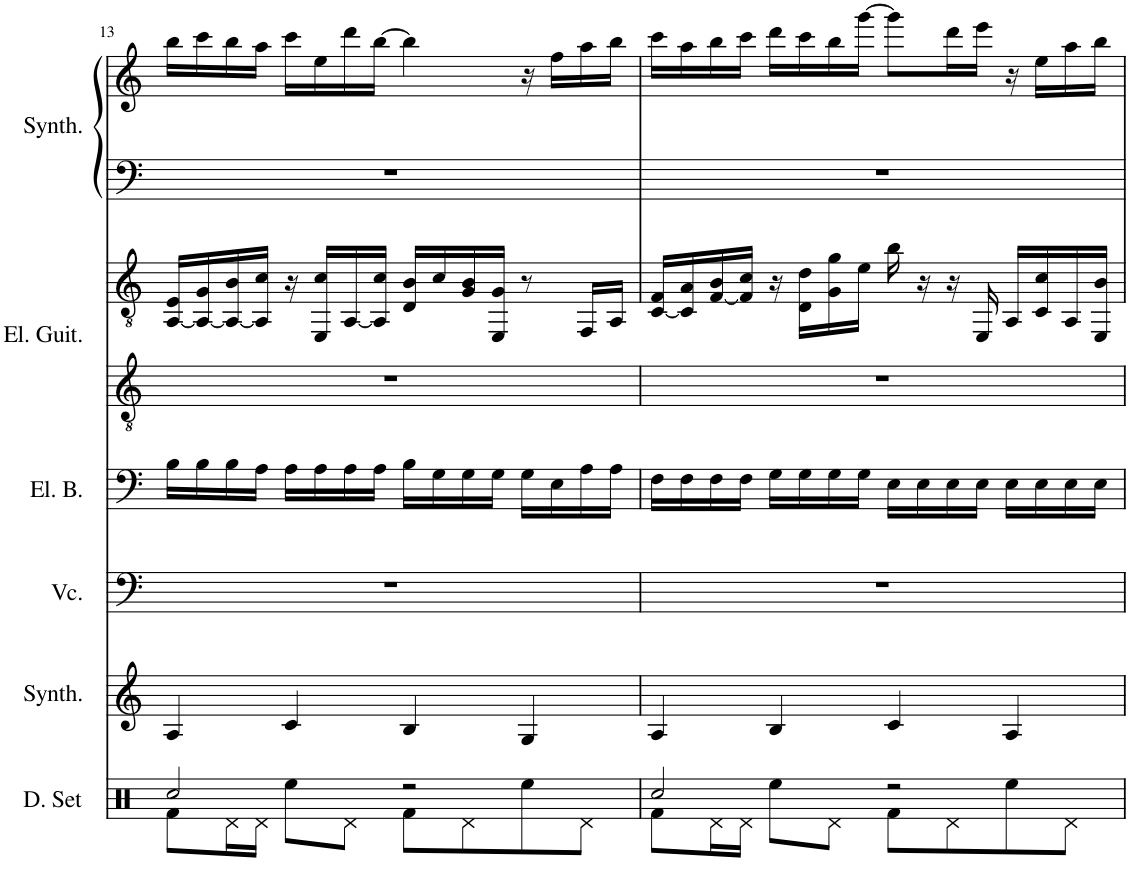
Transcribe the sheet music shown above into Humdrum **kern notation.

**kern	**kern	**kern	**kern	**kern	**kern	**kern	**kern
*part6	*part5	*part4	*part3	*part2	*part2	*part1	*part1
*staff8	*staff7	*staff6	*staff5	*staff4	*staff3	*staff2	*staff1
*I"架子鼓	*I"回响合成器	*I"大提琴	*I"电贝斯	*I"电子吉他	*	*I"合唱合成器	*
!!LO:PB:g=z
*clefX	*clefG2	*clefF4	*clefF4	*clefGv2	*clefGv2	*clefF4	*clefG2
*	*	*	*Trd7c12	*	*	*	*
*k[]	*k[]	*k[]	*k[]	*k[]	*k[]	*k[]	*k[]
*M4/4	*M4/4	*M4/4	*M4/4	*M4/4	*M4/4	*M4/4	*M4/4
=13	=13	=13	=13	=13	=13	=13	=13
*^	*	*	*	*	*	*	*
2Rcc/	8Rf\L	4A/	1r	16B\LL	1r	[16AA/ 16E/LL	1r	16bb\LL
.	.	.	.	16B\	.	16AA/_ 16G/	.	16ccc\
.	16Rd\L	.	.	16B\	.	16AA/_ 16B/	.	16bb\
.	16Rd\JJ	.	.	16A\JJ	.	16AA/] 16c/JJ	.	16aa\JJ
.	8Ree\L	4c/	.	16A\LL	.	16r	.	16ccc\LL
.	.	.	.	16A\	.	16EE/ 16c/LL	.	16ee\
.	8Rd\J	.	.	16A\	.	[16AA/	.	16ddd\
.	.	.	.	16A\JJ	.	16AA/] 16c/JJ	.	[16bb\JJ
2r	8Rf\L	4B/	.	16B\LL	.	16D/ 16B/LL	.	4bb\]
.	.	.	.	16G\	.	16c/	.	.
.	8Rd\	.	.	16G\	.	16G/ 16B/	.	.
.	.	.	.	16G\JJ	.	16EE/ 16G/JJ	.	.
.	8Ree\	4G/	.	16G\LL	.	8r	.	16r
.	.	.	.	16E\	.	.	.	16ff\LL
.	8Rd\J	.	.	16A\	.	16FF/LL	.	16aa\
.	.	.	.	16A\JJ	.	16AA/JJ	.	16bb\JJ
=14	=14	=14	=14	=14	=14	=14	=14	=14
2Rcc/	8Rf\L	4A/	1r	16F\LL	1r	[16C/ 16F/LL	1r	16ccc\LL
.	.	.	.	16F\	.	16C/] 16A/	.	16aa\
.	16Rd\L	.	.	16F\	.	[16F/ 16B/	.	16bb\
.	16Rd\JJ	.	.	16F\JJ	.	16F/] 16c/JJ	.	16ccc\JJ
.	8Ree\L	4B/	.	16G\LL	.	16r	.	16ddd\LL
.	.	.	.	16G\	.	16D\ 16d\LL	.	16ccc\
.	8Rd\J	.	.	16G\	.	16G\ 16g\	.	16bb\
.	.	.	.	16G\JJ	.	16e\JJ	.	[16ggg\JJ
2r	8Rf\L	4c/	.	16E\LL	.	16b\	.	8ggg\L]
.	.	.	.	16E\	.	16r	.	.
.	8Rd\	.	.	16E\	.	16r	.	16ddd\L
.	.	.	.	16E\JJ	.	16EE/	.	16eee\JJ
.	8Ree\	4A/	.	16E\LL	.	16AA/LL	.	16r
.	.	.	.	16E\	.	16C/ 16c/	.	16ee\LL
.	8Rd\J	.	.	16E\	.	16AA/	.	16aa\
.	.	.	.	16E\JJ	.	16EE/ 16B/JJ	.	16bb\JJ
*v	*v	*	*	*	*	*	*	*
=	=	=	=	=	=	=	=
*-	*-	*-	*-	*-	*-	*-	*-
